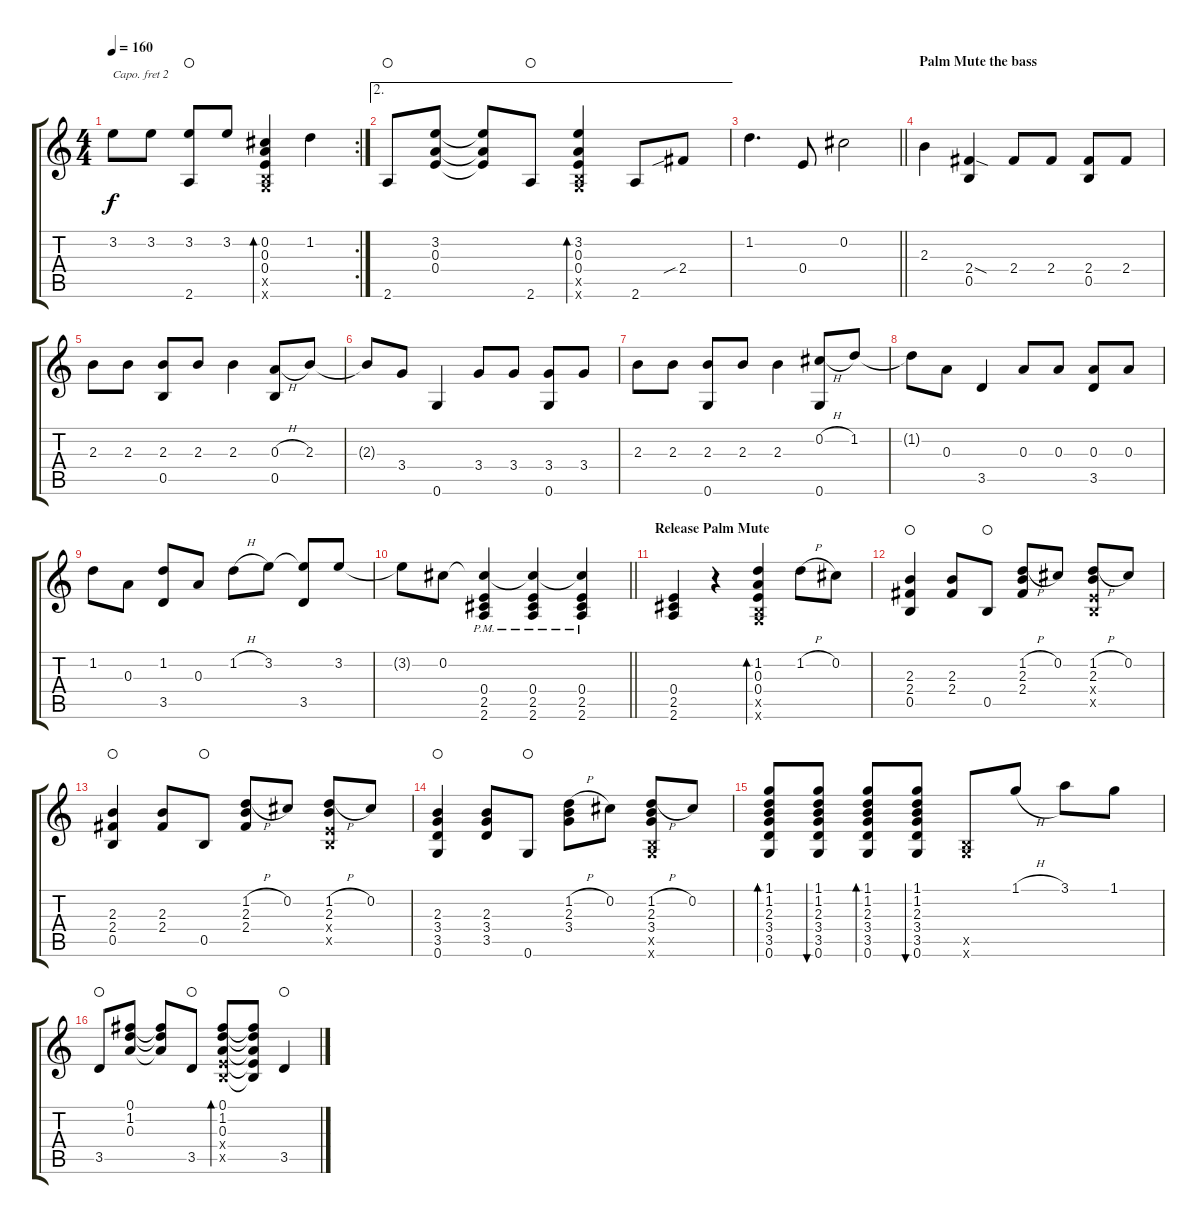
\track "" {instrument acousticguitarsteel}
\staff {score tabs}
\capo 2
\tuning (E4 B3 G3 D3 A2 F2) {hide}
\rc 2
\ts (4 4)
\tempo 160
\clef g2
\ks c
3.2.8{dy f} 3.2.8 (3.2 2.6).8{waho} 3.2.8 (0.2 0.3 0.4 0.5{x} 0.6{x}).4{bd 60} 1.2.4 |
\ae 2
2.6.8{waho} (3.2 0.3 0.4).8 (3.2{t} 0.3{t} 0.4{t}).8 2.6.8{waho} (3.2 0.3 0.4 0.5{x} 0.6{x}).4{bd 60} 2.6.8 2.4{sib}.8 |
\barLineRight lightlight
1.2.4{d} 0.4.8 0.2.2 |
\section ("" "Palm Mute the bass")
2.3.4 (2.4{sod} 0.5).4 2.4.8 2.4.8 (2.4 0.5).8 2.4.8 |
2.3.8 2.3.8 (2.3 0.5).8 2.3.8 2.3.4 (0.3{h} 0.5).8 2.3.8 |
2.3{t}.8 3.4.8 0.6.4 3.4.8 3.4.8 (3.4 0.6).8 3.4.8 |
2.3.8 2.3.8 (2.3 0.6).8 2.3.8 2.3.4 (0.2{h} 0.6).8 1.2.8 |
1.2{t}.8 0.3.8 3.5.4 0.3.8 0.3.8 (0.3 3.5).8 0.3.8 |
1.2.8 0.3.8 (1.2 3.5).8 0.3.8 1.2{h}.8 3.2.8 (3.2{t} 3.5).8 3.2.8 |
\barLineRight lightlight
3.2{t}.8 0.2.8 (0.2{t} 0.4{pm} 2.5{pm} 2.6{pm}).4 (0.2{t} 0.4{pm} 2.5{pm} 2.6{pm}).4 (0.2{t} 0.4{pm} 2.5{pm} 2.6{pm}).4 |
\section ("" "Release Palm Mute")
(0.4 2.5 2.6).4 r.4 (1.2 0.3 0.4 0.5{x} 0.6{x}).4{bd 60} 1.2{h}.8 0.2.8 |
(2.3 2.4 0.5).4{waho} (2.3 2.4).8 0.5.8{waho} (1.2{h} 2.3 2.4).8 0.2.8 (1.2{h} 2.3 0.4{x} 0.5{x}).8 0.2.8 |
(2.3 2.4 0.5).4{waho} (2.3 2.4).8 0.5.8{waho} (1.2{h} 2.3 2.4).8 0.2.8 (1.2{h} 2.3 0.4{x} 0.5{x}).8 0.2.8 |
(2.3 3.4 3.5 0.6).4{waho} (2.3 3.4 3.5).8 0.6.8{waho} (1.2{h} 2.3 3.4).8 0.2.8 (1.2{h} 2.3 3.4 0.5{x} 0.6{x}).8 0.2.8 |
(1.1 1.2 2.3 3.4 3.5 0.6).8{bd 60} (1.1 1.2 2.3 3.4 3.5 0.6).8{bu 60} (1.1 1.2 2.3 3.4 3.5 0.6).8{bd 60} (1.1 1.2 2.3 3.4 3.5 0.6).8{bu 60} (0.5{x} 0.6{x}).8 1.1{h}.8 3.1.8 1.1.8 |
3.5.8{waho} (0.1 1.2 0.3).8 (0.1{t} 1.2{t} 0.3{t}).8 3.5.8{waho} (0.1 1.2 0.3 0.4{x} 0.5{x}).8{bd 60} (0.1{t} 1.2{t} 0.3{t} 0.4{t} 0.5{t}).8 3.5.4{waho}
